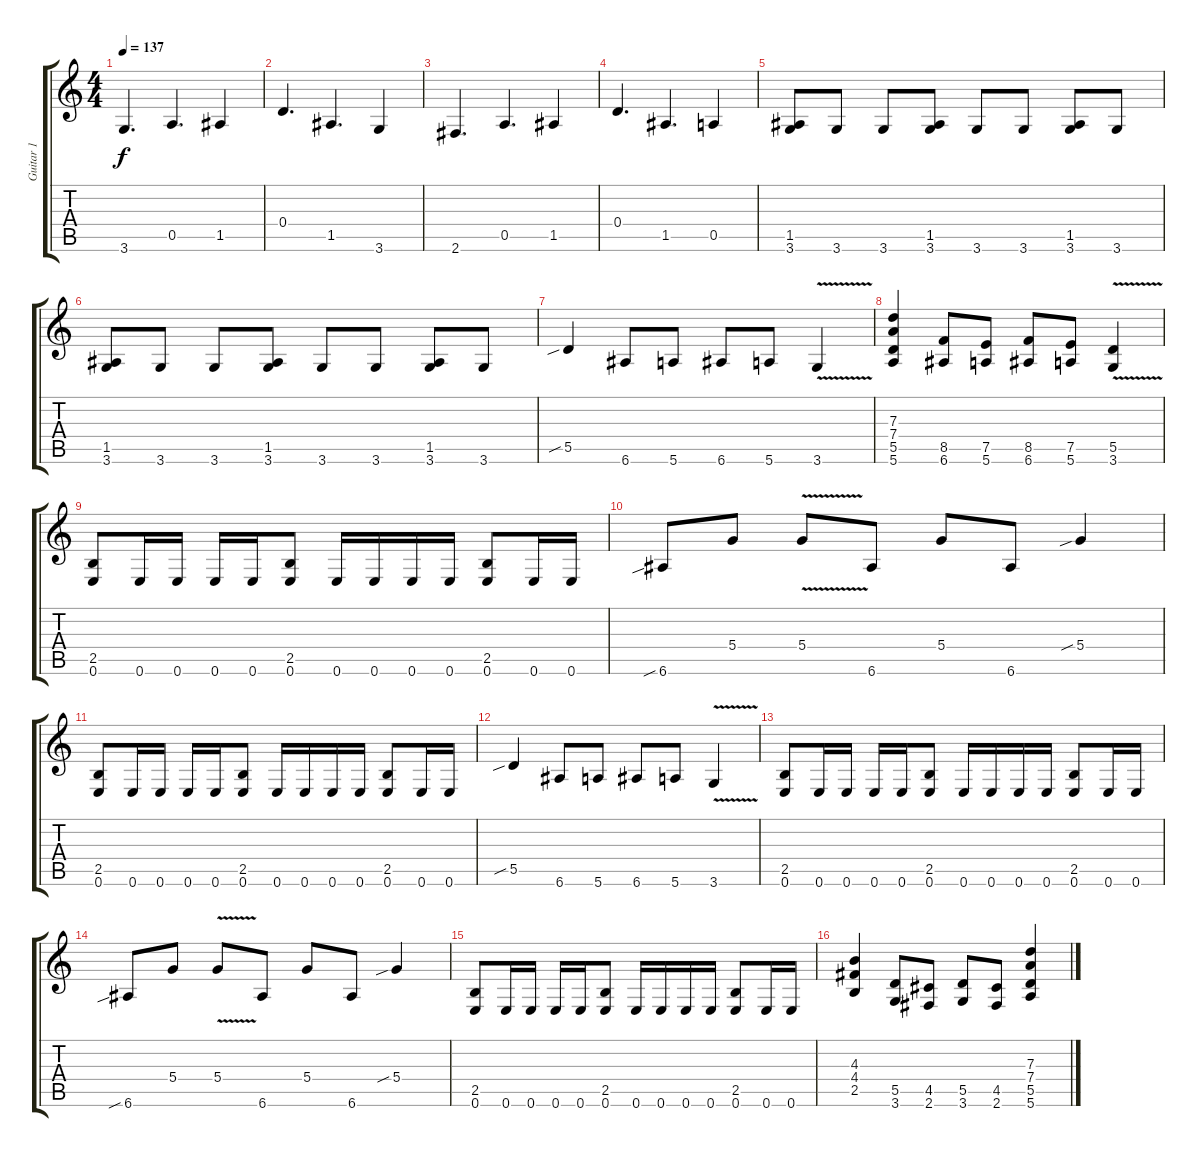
\track ("Guitar 1" "Guitar 1") {instrument distortionguitar}
\staff {score tabs}
\tuning (E4 B3 G3 D3 A2 E2) {hide}
\ts (4 4)
\tempo 137
\clef g2
\ks c
3.6.4{d dy f} 0.5.4{d} 1.5.4 |
0.4.4{d} 1.5.4{d} 3.6.4 |
2.6.4{d} 0.5.4{d} 1.5.4 |
0.4.4{d} 1.5.4{d} 0.5.4 |
(1.5 3.6).8 3.6.8 3.6.8 (1.5 3.6).8 3.6.8 3.6.8 (1.5 3.6).8 3.6.8 |
(1.5 3.6).8 3.6.8 3.6.8 (1.5 3.6).8 3.6.8 3.6.8 (1.5 3.6).8 3.6.8 |
5.5{sib}.4 6.6.8 5.6.8 6.6.8 5.6.8 3.6{v}.4 |
(7.3 7.4 5.5 5.6).4 (8.5 6.6).8 (7.5 5.6).8 (8.5 6.6).8 (7.5 5.6).8 (5.5 3.6{v}).4 |
(2.5 0.6).8 0.6.16 0.6.16 0.6.16 0.6.16 (2.5 0.6).8 0.6.16 0.6.16 0.6.16 0.6.16 (2.5 0.6).8 0.6.16 0.6.16 |
6.6{sib}.8 5.4.8 5.4{v}.8 6.6.8 5.4.8 6.6.8 5.4{sib}.4 |
(2.5 0.6).8 0.6.16 0.6.16 0.6.16 0.6.16 (2.5 0.6).8 0.6.16 0.6.16 0.6.16 0.6.16 (2.5 0.6).8 0.6.16 0.6.16 |
5.5{sib}.4 6.6.8 5.6.8 6.6.8 5.6.8 3.6{v}.4 |
(2.5 0.6).8 0.6.16 0.6.16 0.6.16 0.6.16 (2.5 0.6).8 0.6.16 0.6.16 0.6.16 0.6.16 (2.5 0.6).8 0.6.16 0.6.16 |
6.6{sib}.8 5.4.8 5.4{v}.8 6.6.8 5.4.8 6.6.8 5.4{sib}.4 |
(2.5 0.6).8 0.6.16 0.6.16 0.6.16 0.6.16 (2.5 0.6).8 0.6.16 0.6.16 0.6.16 0.6.16 (2.5 0.6).8 0.6.16 0.6.16 |
(4.3 4.4 2.5).4 (5.5 3.6).8 (4.5 2.6).8 (5.5 3.6).8 (4.5 2.6).8 (7.3 7.4 5.5 5.6).4
